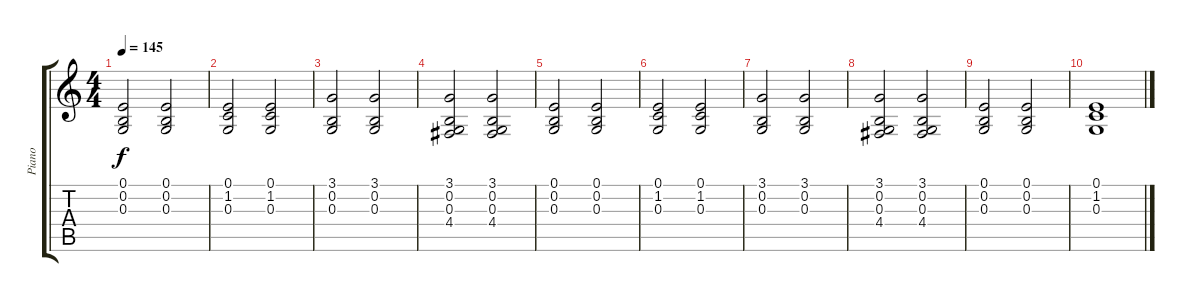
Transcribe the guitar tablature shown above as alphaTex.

\track ("Piano" "Piano") {instrument acousticgrandpiano}
\staff {score tabs}
\tuning (E4 B3 G3 D3 A2 E2) {hide}
\ts (4 4)
\tempo 145
\clef g2
\ks c
(0.1 0.2 0.3).2{dy f} (0.1 0.2 0.3).2 |
(0.1 1.2 0.3).2 (0.1 1.2 0.3).2 |
(3.1 0.2 0.3).2 (3.1 0.2 0.3).2 |
(3.1 0.2 0.3 4.4).2 (3.1 0.2 0.3 4.4).2 |
(0.1 0.2 0.3).2 (0.1 0.2 0.3).2 |
(0.1 1.2 0.3).2 (0.1 1.2 0.3).2 |
(3.1 0.2 0.3).2 (3.1 0.2 0.3).2 |
(3.1 0.2 0.3 4.4).2 (3.1 0.2 0.3 4.4).2 |
(0.1 0.2 0.3).2 (0.1 0.2 0.3).2 |
(0.1 1.2 0.3).1
